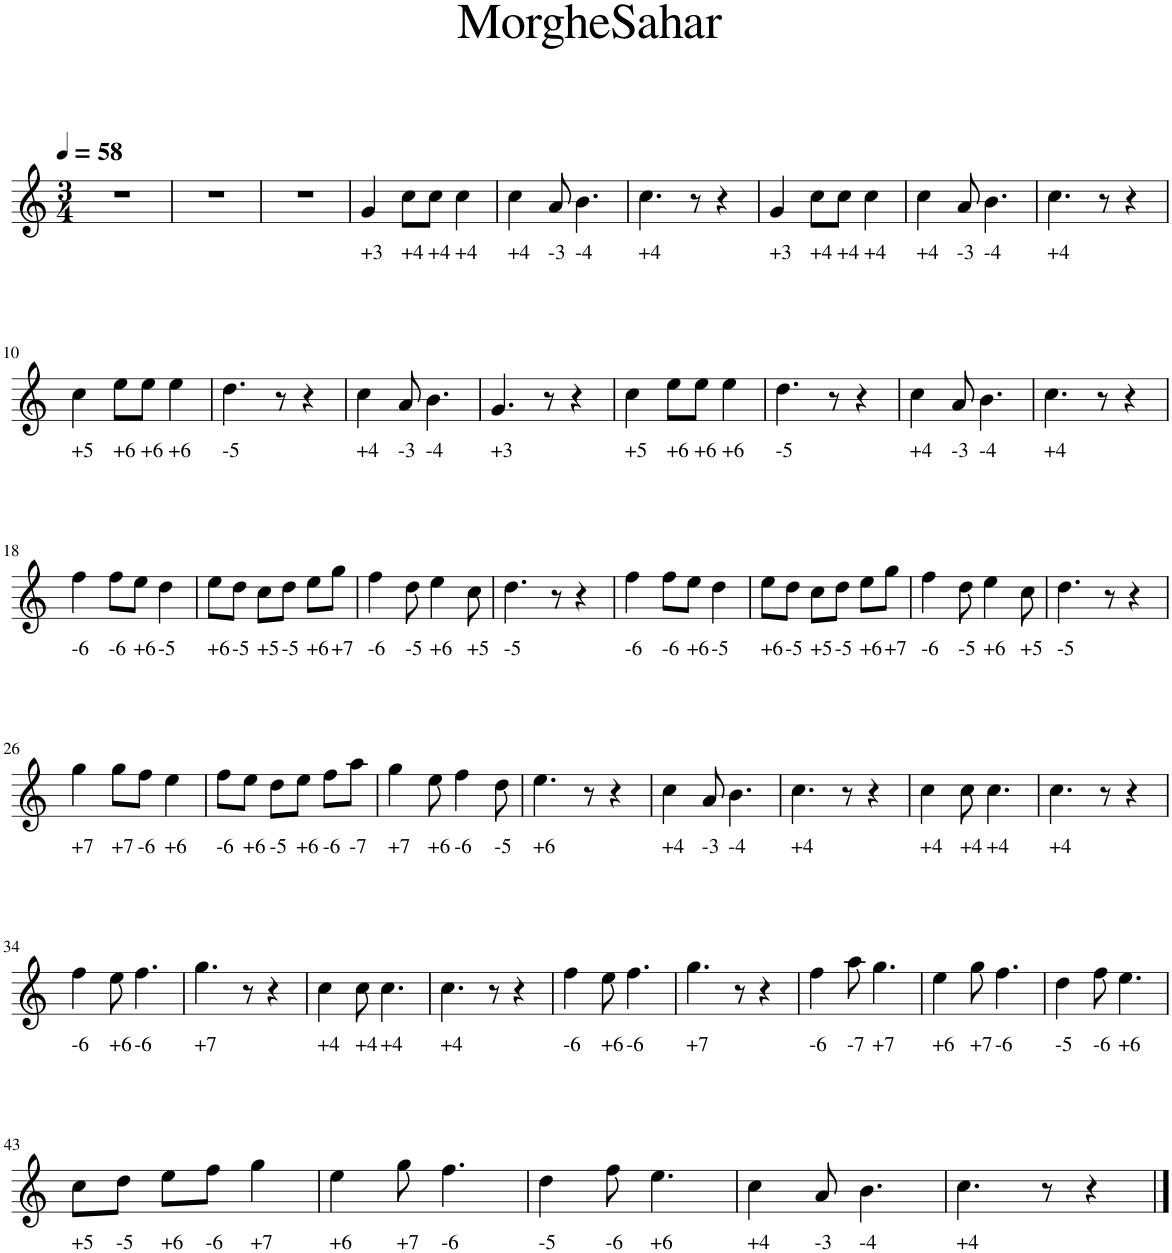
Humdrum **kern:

**kern
*part1
*staff1
*I"Harmonica
*I'Harm.
*clefG2
*k[]
*M3/4
*MM58
=1
2.r
=2
2.r
=3
2.r
=4
!LO:TX:b:t=+3
4g/
!LO:TX:b:t=+4
8cc\L
!LO:TX:b:t=+4
8cc\J
!LO:TX:b:t=+4
4cc\
=5
!LO:TX:b:t=+4
4cc\
!LO:TX:b:t=-3
8a/
!LO:TX:b:t=-4
4.b\
=6
!LO:TX:b:t=+4
4.cc\
8r
4r
=7
!LO:TX:b:t=+3
4g/
!LO:TX:b:t=+4
8cc\L
!LO:TX:b:t=+4
8cc\J
!LO:TX:b:t=+4
4cc\
=8
!LO:TX:b:t=+4
4cc\
!LO:TX:b:t=-3
8a/
!LO:TX:b:t=-4
4.b\
=9
!LO:TX:b:t=+4
4.cc\
8r
4r
!!LO:LB:g=z
=10
!LO:TX:b:t=+5
4cc\
!LO:TX:b:t=+6
8ee\L
!LO:TX:b:t=+6
8ee\J
!LO:TX:b:t=+6
4ee\
=11
!LO:TX:b:t=-5
4.dd\
8r
4r
=12
!LO:TX:b:t=+4
4cc\
!LO:TX:b:t=-3
8a/
!LO:TX:b:t=-4
4.b\
=13
!LO:TX:b:t=+3
4.g/
8r
4r
=14
!LO:TX:b:t=+5
4cc\
!LO:TX:b:t=+6
8ee\L
!LO:TX:b:t=+6
8ee\J
!LO:TX:b:t=+6
4ee\
=15
!LO:TX:b:t=-5
4.dd\
8r
4r
=16
!LO:TX:b:t=+4
4cc\
!LO:TX:b:t=-3
8a/
!LO:TX:b:t=-4
4.b\
=17
!LO:TX:b:t=+4
4.cc\
8r
4r
!!LO:LB:g=z
=18
!LO:TX:b:t=-6
4ff\
!LO:TX:b:t=-6
8ff\L
!LO:TX:b:t=+6
8ee\J
!LO:TX:b:t=-5
4dd\
=19
!LO:TX:b:t=+6
8ee\L
!LO:TX:b:t=-5
8dd\J
!LO:TX:b:t=+5
8cc\L
!LO:TX:b:t=-5
8dd\J
!LO:TX:b:t=+6
8ee\L
!LO:TX:b:t=+7
8gg\J
=20
!LO:TX:b:t=-6
4ff\
!LO:TX:b:t=-5
8dd\
!LO:TX:b:t=+6
4ee\
!LO:TX:b:t=+5
8cc\
=21
!LO:TX:b:t=-5
4.dd\
8r
4r
=22
!LO:TX:b:t=-6
4ff\
!LO:TX:b:t=-6
8ff\L
!LO:TX:b:t=+6
8ee\J
!LO:TX:b:t=-5
4dd\
=23
!LO:TX:b:t=+6
8ee\L
!LO:TX:b:t=-5
8dd\J
!LO:TX:b:t=+5
8cc\L
!LO:TX:b:t=-5
8dd\J
!LO:TX:b:t=+6
8ee\L
!LO:TX:b:t=+7
8gg\J
=24
!LO:TX:b:t=-6
4ff\
!LO:TX:b:t=-5
8dd\
!LO:TX:b:t=+6
4ee\
!LO:TX:b:t=+5
8cc\
=25
!LO:TX:b:t=-5
4.dd\
8r
4r
!!LO:LB:g=z
=26
!LO:TX:b:t=+7
4gg\
!LO:TX:b:t=+7
8gg\L
!LO:TX:b:t=-6
8ff\J
!LO:TX:b:t=+6
4ee\
=27
!LO:TX:b:t=-6
8ff\L
!LO:TX:b:t=+6
8ee\J
!LO:TX:b:t=-5
8dd\L
!LO:TX:b:t=+6
8ee\J
!LO:TX:b:t=-6
8ff\L
!LO:TX:b:t=-7
8aa\J
=28
!LO:TX:b:t=+7
4gg\
!LO:TX:b:t=+6
8ee\
!LO:TX:b:t=-6
4ff\
!LO:TX:b:t=-5
8dd\
=29
!LO:TX:b:t=+6
4.ee\
8r
4r
=30
!LO:TX:b:t=+4
4cc\
!LO:TX:b:t=-3
8a/
!LO:TX:b:t=-4
4.b\
=31
!LO:TX:b:t=+4
4.cc\
8r
4r
=32
!LO:TX:b:t=+4
4cc\
!LO:TX:b:t=+4
8cc\
!LO:TX:b:t=+4
4.cc\
=33
!LO:TX:b:t=+4
4.cc\
8r
4r
!!LO:LB:g=z
=34
!LO:TX:b:t=-6
4ff\
!LO:TX:b:t=+6
8ee\
!LO:TX:b:t=-6
4.ff\
=35
!LO:TX:b:t=+7
4.gg\
8r
4r
=36
!LO:TX:b:t=+4
4cc\
!LO:TX:b:t=+4
8cc\
!LO:TX:b:t=+4
4.cc\
=37
!LO:TX:b:t=+4
4.cc\
8r
4r
=38
!LO:TX:b:t=-6
4ff\
!LO:TX:b:t=+6
8ee\
!LO:TX:b:t=-6
4.ff\
=39
!LO:TX:b:t=+7
4.gg\
8r
4r
=40
!LO:TX:b:t=-6
4ff\
!LO:TX:b:t=-7
8aa\
!LO:TX:b:t=+7
4.gg\
=41
!LO:TX:b:t=+6
4ee\
!LO:TX:b:t=+7
8gg\
!LO:TX:b:t=-6
4.ff\
=42
!LO:TX:b:t=-5
4dd\
!LO:TX:b:t=-6
8ff\
!LO:TX:b:t=+6
4.ee\
!!LO:LB:g=z
=43
!LO:TX:b:t=+5
8cc\L
!LO:TX:b:t=-5
8dd\J
!LO:TX:b:t=+6
8ee\L
!LO:TX:b:t=-6
8ff\J
!LO:TX:b:t=+7
4gg\
=44
!LO:TX:b:t=+6
4ee\
!LO:TX:b:t=+7
8gg\
!LO:TX:b:t=-6
4.ff\
=45
!LO:TX:b:t=-5
4dd\
!LO:TX:b:t=-6
8ff\
!LO:TX:b:t=+6
4.ee\
=46
!LO:TX:b:t=+4
4cc\
!LO:TX:b:t=-3
8a/
!LO:TX:b:t=-4
4.b\
=47
!LO:TX:b:t=+4
4.cc\
8r
4r
==
*-
